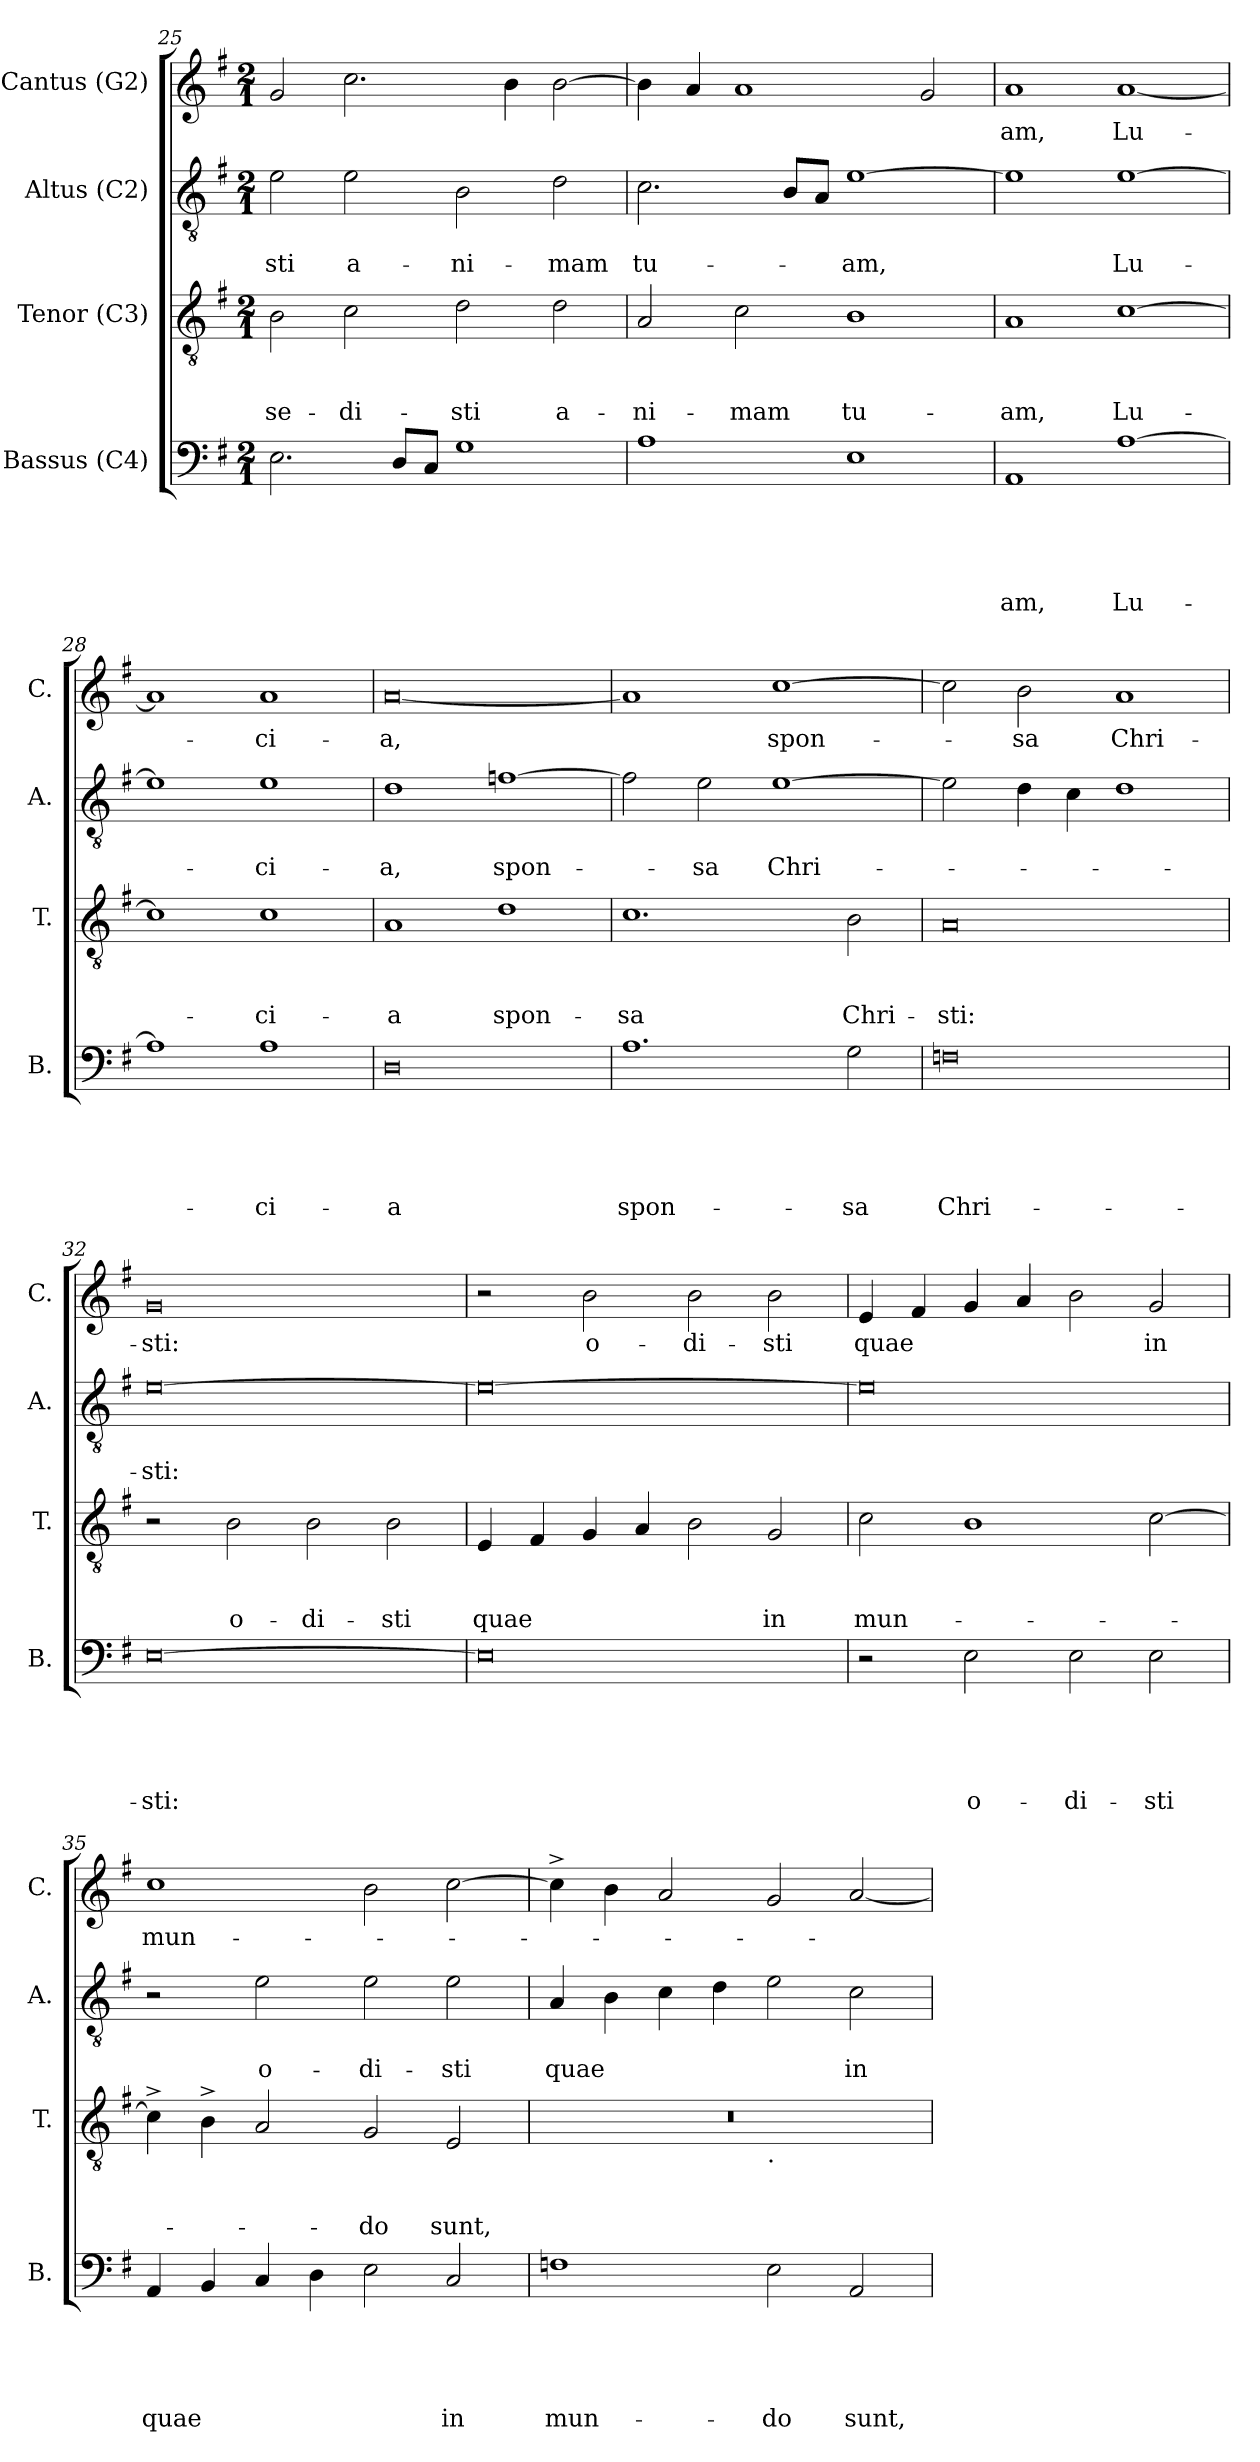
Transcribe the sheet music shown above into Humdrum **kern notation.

**kern	**text	**text	**text	**text	**text	**kern	**text	**text	**text	**kern	**text	**text	**kern	**text
*part4	*part4	*part4	*part4	*part4	*part4	*part3	*part3	*part3	*part3	*part2	*part2	*part2	*part1	*part1
*staff4	*staff4	*staff4	*staff4	*staff4	*staff4	*staff3	*staff3	*staff3	*staff3	*staff2	*staff2	*staff2	*staff1	*staff1
*I"Bassus (C4)	*	*	*	*	*	*I"Tenor (C3)	*	*	*	*I"Altus (C2)	*	*	*I"Cantus (G2)	*
*I'B.	*	*	*	*	*	*I'T.	*	*	*	*I'A.	*	*	*I'C.	*
*clefF4	*	*	*	*	*	*clefGv2	*	*	*	*clefGv2	*	*	*clefG2	*
*k[f#]	*	*	*	*	*	*k[f#]	*	*	*	*k[f#]	*	*	*k[f#]	*
*G:	*	*	*	*	*	*G:	*	*	*	*G:	*	*	*G:	*
*M2/1	*	*	*	*	*	*M2/1	*	*	*	*M2/1	*	*	*M2/1	*
=25	=25	=25	=25	=25	=25	=25	=25	=25	=25	=25	=25	=25	=25	=25
!	!	!	!	!	!	!	!	!	!LO:LY:b	!	!	!LO:LY:b	!	!
2.E\	.	.	.	.	.	2B\	.	.	-se-	2e\	.	-sti	2g/	.
!	!	!	!	!	!	!	!	!	!LO:LY:b	!	!	!LO:LY:b	!	!
.	.	.	.	.	.	2c\	.	.	-di-	2e\	.	a-	2.cc\	.
8D/L	.	.	.	.	.	.	.	.	.	.	.	.	.	.
8C/J	.	.	.	.	.	.	.	.	.	.	.	.	.	.
!	!	!	!	!	!	!	!	!	!LO:LY:b	!	!	!LO:LY:b	!	!
1G	.	.	.	.	.	2d\	.	.	-sti	2B\	.	-ni-	.	.
.	.	.	.	.	.	.	.	.	.	.	.	.	4b\	.
!	!	!	!	!	!	!	!	!	!LO:LY:b	!	!	!LO:LY:b	!	!
.	.	.	.	.	.	2d\	.	.	a-	2d\	.	-mam	[<2b\	.
!!LO:LB:g=z
=26	=26	=26	=26	=26	=26	=26	=26	=26	=26	=26	=26	=26	=26	=26
!	!	!	!	!	!	!	!	!	!LO:LY:b	!	!	!LO:LY:b	!	!
1A	.	.	.	.	.	2A/	.	.	-ni-	2.c\	.	tu-	4b\]	.
.	.	.	.	.	.	.	.	.	.	.	.	.	4a/	.
!	!	!	!	!	!	!	!	!	!LO:LY:b	!	!	!	!	!
.	.	.	.	.	.	2c\	.	.	-mam	.	.	.	1a	.
.	.	.	.	.	.	.	.	.	.	8B/L	.	.	.	.
.	.	.	.	.	.	.	.	.	.	8A/J	.	.	.	.
!	!	!	!	!	!	!	!	!	!LO:LY:b	!	!	!LO:LY:b	!	!
1E	.	.	.	.	.	1B	.	.	tu-	[>1e	.	-am,	.	.
.	.	.	.	.	.	.	.	.	.	.	.	.	2g/	.
=27	=27	=27	=27	=27	=27	=27	=27	=27	=27	=27	=27	=27	=27	=27
!	!	!	!	!	!LO:LY:b	!	!	!	!LO:LY:b	!	!	!	!	!LO:LY:b
1AA	.	.	.	.	-am,	1A	.	.	-am,	1e]	.	.	1a	-am,
!	!	!	!	!	!LO:LY:b	!	!	!	!LO:LY:b	!	!	!LO:LY:b	!	!LO:LY:b
[>1A	.	.	.	.	Lu-	[>1c	.	.	Lu-	[>1e	.	Lu-	[<1a	Lu-
=28	=28	=28	=28	=28	=28	=28	=28	=28	=28	=28	=28	=28	=28	=28
1A]	.	.	.	.	.	1c]	.	.	.	1e]	.	.	1a]	.
!	!	!	!	!	!LO:LY:b	!	!	!	!LO:LY:b	!	!	!LO:LY:b	!	!LO:LY:b
1A	.	.	.	.	-ci-	1c	.	.	-ci-	1e	.	-ci-	1a	-ci-
=29	=29	=29	=29	=29	=29	=29	=29	=29	=29	=29	=29	=29	=29	=29
!	!	!	!	!	!LO:LY:b:rj	!	!	!	!LO:LY:b:rj	!	!	!LO:LY:b	!	!LO:LY:b:rj
0D	.	.	.	.	-a	1A	.	.	-a	1d	.	-a,	[<0a	-a,
!	!	!	!	!	!	!	!	!	!LO:LY:b	!	!	!LO:LY:b	!	!
.	.	.	.	.	.	1d	.	.	spon-	[>1fn	.	spon-	.	.
=30	=30	=30	=30	=30	=30	=30	=30	=30	=30	=30	=30	=30	=30	=30
!	!	!	!	!	!LO:LY:b	!	!	!	!LO:LY:b	!	!	!	!	!
1.A	.	.	.	.	spon-	1.c	.	.	-sa	2f\]	.	.	1a]	.
!	!	!	!	!	!	!	!	!	!	!	!	!LO:LY:b	!	!
.	.	.	.	.	.	.	.	.	.	2e\	.	-sa	.	.
!	!	!	!	!	!	!	!	!	!	!	!	!LO:LY:b	!	!LO:LY:b
.	.	.	.	.	.	.	.	.	.	[>1e	.	Chri-	[>1cc	spon-
!	!	!	!	!	!LO:LY:b	!	!	!	!LO:LY:b	!	!	!	!	!
2G\	.	.	.	.	-sa	2B\	.	.	Chri-	.	.	.	.	.
!!LO:PB:g=z
=31	=31	=31	=31	=31	=31	=31	=31	=31	=31	=31	=31	=31	=31	=31
!	!	!	!	!	!LO:LY:b	!	!	!	!LO:LY:b	!	!	!	!	!
0Fn	.	.	.	.	Chri-	0A	.	.	-sti:	2e\]	.	.	2cc\]	.
!	!	!	!	!	!	!	!	!	!	!	!	!	!	!LO:LY:b
.	.	.	.	.	.	.	.	.	.	4d\	.	.	2b\	-sa
.	.	.	.	.	.	.	.	.	.	4c\	.	.	.	.
!	!	!	!	!	!	!	!	!	!	!	!	!	!	!LO:LY:b
.	.	.	.	.	.	.	.	.	.	1d	.	.	1a	Chri-
=32	=32	=32	=32	=32	=32	=32	=32	=32	=32	=32	=32	=32	=32	=32
!	!	!	!	!	!LO:LY:b	!	!	!	!	!	!	!LO:LY:b	!	!LO:LY:b
[>0E	.	.	.	.	-sti:	2r	.	.	.	[>0e	.	-sti:	0g	-sti:
!	!	!	!	!	!	!	!	!	!LO:LY:b	!	!	!	!	!
.	.	.	.	.	.	2B\	.	.	o-	.	.	.	.	.
!	!	!	!	!	!	!	!	!	!LO:LY:b	!	!	!	!	!
.	.	.	.	.	.	2B\	.	.	-di-	.	.	.	.	.
!	!	!	!	!	!	!	!	!	!LO:LY:b	!	!	!	!	!
.	.	.	.	.	.	2B\	.	.	-sti	.	.	.	.	.
=33	=33	=33	=33	=33	=33	=33	=33	=33	=33	=33	=33	=33	=33	=33
!	!	!	!	!	!	!	!	!	!LO:LY:b	!	!	!	!	!
0E]	.	.	.	.	.	4E/	.	.	quae	0e_	.	.	2r	.
.	.	.	.	.	.	4F#/	.	.	.	.	.	.	.	.
!	!	!	!	!	!	!	!	!	!	!	!	!	!	!LO:LY:b
.	.	.	.	.	.	4G/	.	.	.	.	.	.	2b\	o-
.	.	.	.	.	.	4A/	.	.	.	.	.	.	.	.
!	!	!	!	!	!	!	!	!	!	!	!	!	!	!LO:LY:b
.	.	.	.	.	.	2B\	.	.	.	.	.	.	2b\	-di-
!	!	!	!	!	!	!	!	!	!LO:LY:b	!	!	!	!	!LO:LY:b
.	.	.	.	.	.	2G/	.	.	in	.	.	.	2b\	-sti
=34	=34	=34	=34	=34	=34	=34	=34	=34	=34	=34	=34	=34	=34	=34
!	!	!	!	!	!	!	!	!	!LO:LY:b	!	!	!	!	!LO:LY:b
2r	.	.	.	.	.	2c\	.	.	mun-	0e]	.	.	4e/	quae
.	.	.	.	.	.	.	.	.	.	.	.	.	4f#/	.
!	!	!	!	!	!LO:LY:b	!	!	!	!	!	!	!	!	!
2E\	.	.	.	.	o-	1B	.	.	.	.	.	.	4g/	.
.	.	.	.	.	.	.	.	.	.	.	.	.	4a/	.
!	!	!	!	!	!LO:LY:b	!	!	!	!	!	!	!	!	!
2E\	.	.	.	.	-di-	.	.	.	.	.	.	.	2b\	.
!	!	!	!	!	!LO:LY:b	!	!	!	!	!	!	!	!	!LO:LY:b
2E\	.	.	.	.	-sti	[<2c\	.	.	.	.	.	.	2g/	in
!!LO:LB:g=z
=35	=35	=35	=35	=35	=35	=35	=35	=35	=35	=35	=35	=35	=35	=35
!	!	!	!	!	!LO:LY:b	!	!	!	!	!	!	!	!	!LO:LY:b
4AA/	.	.	.	.	quae	4c^>\]	.	.	.	2r	.	.	1cc	mun-
4BB/	.	.	.	.	.	4B^>\	.	.	.	.	.	.	.	.
!	!	!	!	!	!	!	!	!	!	!	!	!LO:LY:b	!	!
4C/	.	.	.	.	.	2A/	.	.	.	2e\	.	o-	.	.
4D\	.	.	.	.	.	.	.	.	.	.	.	.	.	.
!	!	!	!	!	!	!	!	!	!LO:LY:b	!	!	!LO:LY:b	!	!
2E\	.	.	.	.	.	2G/	.	.	-do	2e\	.	-di-	2b\	.
!	!	!	!	!	!LO:LY:b	!	!	!	!LO:LY:b	!	!	!LO:LY:b	!	!
2C/	.	.	.	.	in	2E/	.	.	sunt,	2e\	.	-sti	[>2cc\	.
=36	=36	=36	=36	=36	=36	=36	=36	=36	=36	=36	=36	=36	=36	=36
!	!	!	!	!	!LO:LY:b	!	!	!	!	!	!	!LO:LY:b	!	!
*	*	*	*	*	*	*^	*	*	*	*	*	*	*	*
1F	.	.	.	.	mun-	0r	1ryy	.	.	.	4A/	.	quae	4cc^>\]	.
.	.	.	.	.	.	.	.	.	.	.	4B\	.	.	4b\	.
.	.	.	.	.	.	.	.	.	.	.	4c\	.	.	2a/	.
.	.	.	.	.	.	.	.	.	.	.	4d\	.	.	.	.
!	!	!	!	!	!	!	!LO:TX:b:t=.	!	!	!	!	!	!	!	!
!	!	!	!	!	!LO:LY:b	!	!	!	!	!	!	!	!	!	!
2E\	.	.	.	.	-do	.	1ryy	.	.	.	2e\	.	.	2g/	.
!	!	!	!	!	!LO:LY:b	!	!	!	!	!	!	!	!LO:LY:b	!	!
2AA/	.	.	.	.	sunt,	.	.	.	.	.	2c\	.	in	[<2a/	.
*	*	*	*	*	*	*v	*v	*	*	*	*	*	*	*	*
=	=	=	=	=	=	=	=	=	=	=	=	=	=	=
*-	*-	*-	*-	*-	*-	*-	*-	*-	*-	*-	*-	*-	*-	*-
